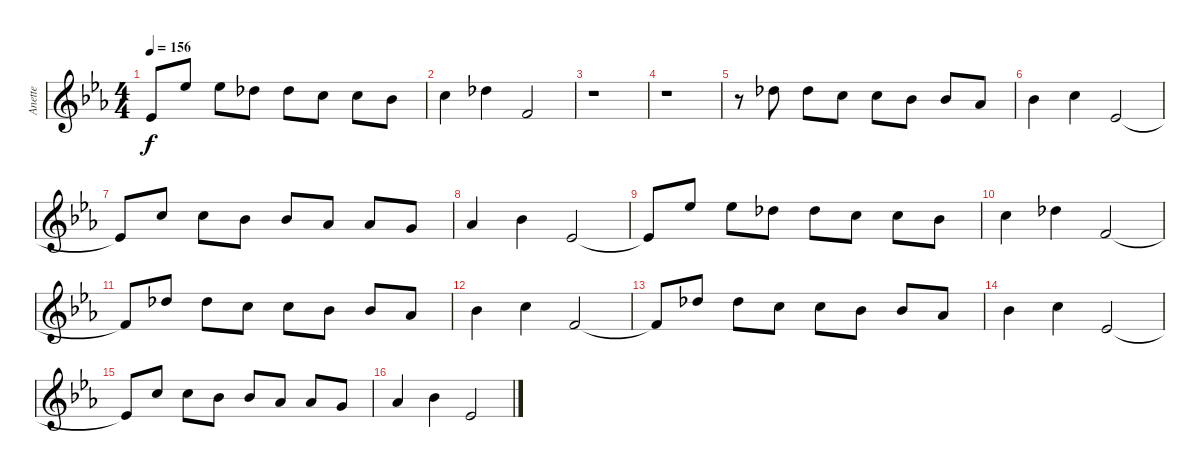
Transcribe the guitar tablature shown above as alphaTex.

\track ("Anette" "Anette") {instrument flute}
\staff {score}
\tuning (E4 B3 G3 D3 A2 E2) {hide}
\ts (4 4)
\tempo 156
\clef g2
\ks cminor
4.2{t}.8{dy f} 11.1.8 11.1.8 9.1.8 9.1.8 8.1.8 8.1.8 6.1.8 |
8.1.4 9.1.4 1.1.2 |
r.1 |
r.1 |
r.8 9.1.8 9.1.8 8.1.8 8.1.8 6.1.8 6.1.8 4.1.8 |
6.1.4 8.1.4 4.2.2 |
4.2{t}.8 8.1.8 8.1.8 6.1.8 6.1.8 4.1.8 4.1.8 3.1.8 |
4.1.4 6.1.4 4.2.2 |
4.2{t}.8 11.1.8 11.1.8 9.1.8 9.1.8 8.1.8 8.1.8 6.1.8 |
8.1.4 9.1.4 1.1.2 |
1.1{t}.8 9.1.8 9.1.8 8.1.8 8.1.8 6.1.8 6.1.8 4.1.8 |
6.1.4 8.1.4 1.1.2 |
1.1{t}.8 9.1.8 9.1.8 8.1.8 8.1.8 6.1.8 6.1.8 4.1.8 |
11.2.4 8.1.4 4.2.2 |
4.2{t}.8 8.1.8 8.1.8 6.1.8 6.1.8 4.1.8 4.1.8 3.1.8 |
4.1.4 6.1.4 4.2.2
